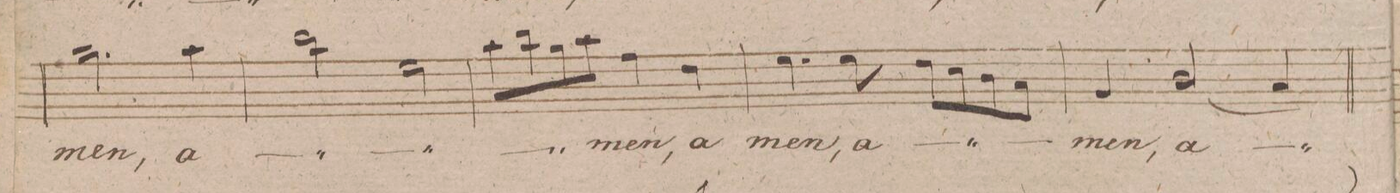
**kern	**text	**dynam
*I"Soprano.	*	*
*clefC1	*	*
*k[f#c#g#d#]	*	*
*met(c)	*	*
*M4/4	*	*
2.ee\	-men,	.
4ff#\	a-	.
=228	=228	=228
2gg#\	.	.
2cc#\	.	.
=229	=229	=229
8ff#\L	.	.
8gg#\	.	.
8ee\	.	.
8ff#\J	.	.
4dd#\	-men,	.
4b\	a-	.
=230	=230	=230
4.cc#\	-men,	.
8cc#\	a-	.
8b\L	.	.
8a\	.	.
8g#\	.	.
8f#\J	.	.
=231	=231	=231
4e/	-men,	.
(<2g#/	a-	.
4f#/)	.	.
=232	=232	=232
*-	*-	*-
